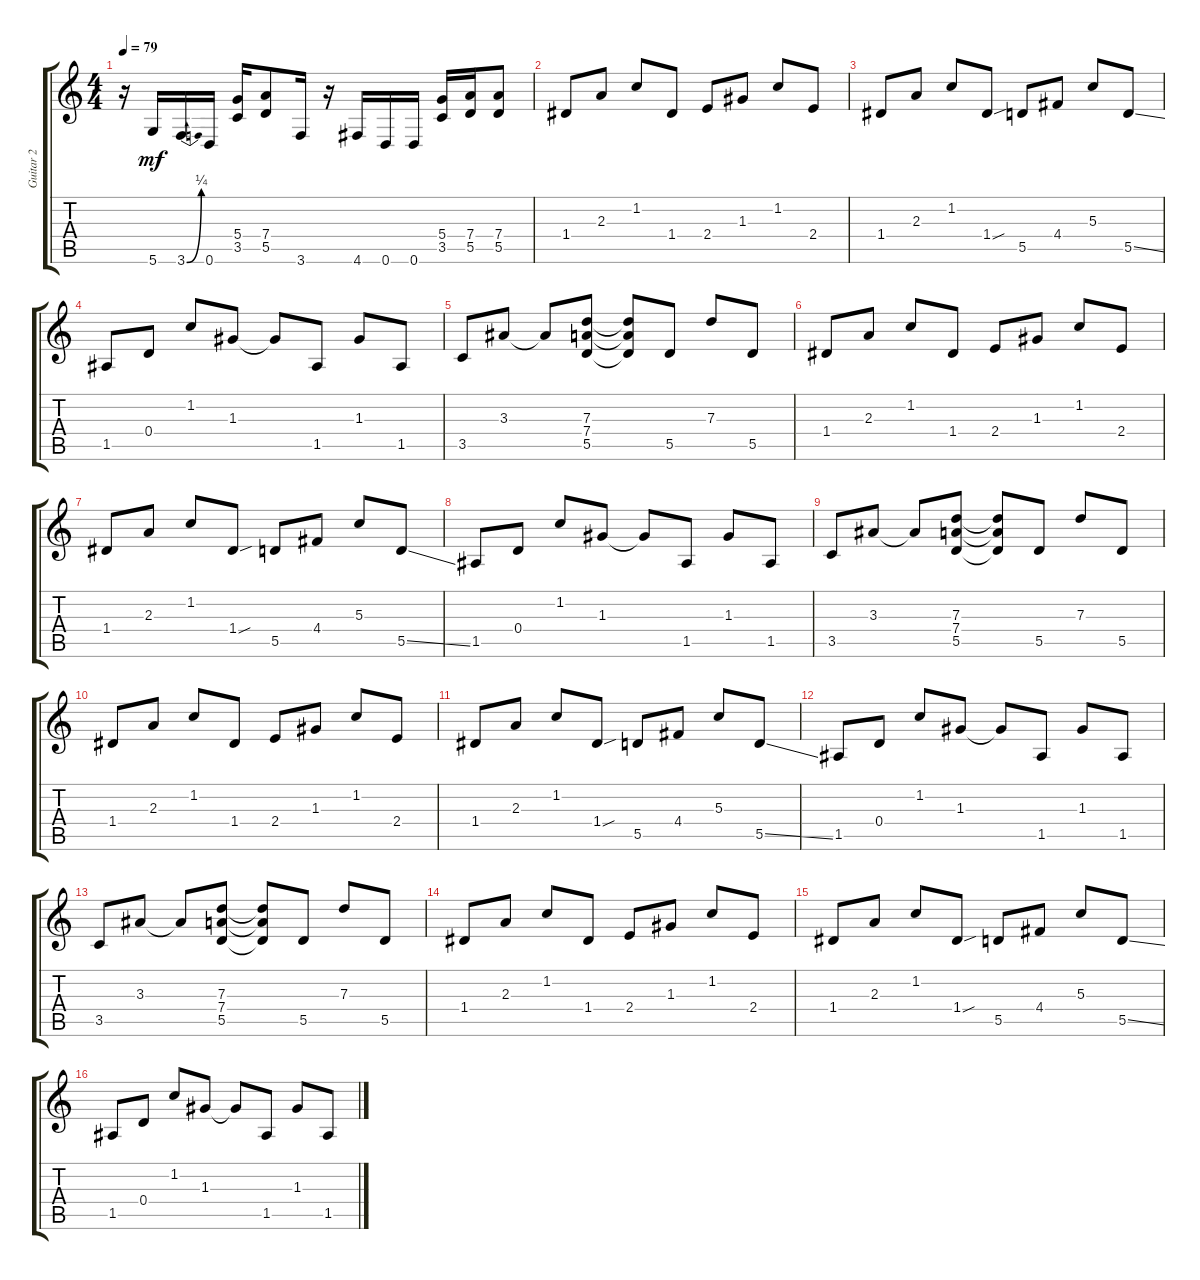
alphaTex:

\track ("Guitar 2" "Guitar 2") {instrument distortionguitar}
\staff {score tabs}
\tuning (E4 B3 G3 D3 A2 D2) {hide}
\ts (4 4)
\tempo 79
\clef g2
\ks c
r.16{dy mf} 5.6.16 3.6{be (bend 0 0 60 1)}.16 0.6.16 (5.4 3.5).16 (7.4 5.5).8 3.6.16 r.16 4.6.16 0.6.16 0.6.16 (5.4 3.5).16 (7.4 5.5).16 (7.4 5.5).8 |
1.4.8 2.3.8 1.2.8 1.4.8 2.4.8 1.3.8 1.2.8 2.4.8 |
1.4.8 2.3.8 1.2.8 1.4{sou}.8 5.5.8 4.4.8 5.3.8 5.5{ss}.8 |
1.5.8 0.4.8 1.2.8 1.3.8 1.3{t}.8 1.5.8 1.3.8 1.5.8 |
3.5.8 3.3.8 3.3{t}.8 (7.3 7.4 5.5).8 (7.3{t} 7.4{t} 5.5{t}).8 5.5.8 7.3.8 5.5.8 |
1.4.8 2.3.8 1.2.8 1.4.8 2.4.8 1.3.8 1.2.8 2.4.8 |
1.4.8 2.3.8 1.2.8 1.4{sou}.8 5.5.8 4.4.8 5.3.8 5.5{ss}.8 |
1.5.8 0.4.8 1.2.8 1.3.8 1.3{t}.8 1.5.8 1.3.8 1.5.8 |
3.5.8 3.3.8 3.3{t}.8 (7.3 7.4 5.5).8 (7.3{t} 7.4{t} 5.5{t}).8 5.5.8 7.3.8 5.5.8 |
1.4.8 2.3.8 1.2.8 1.4.8 2.4.8 1.3.8 1.2.8 2.4.8 |
1.4.8 2.3.8 1.2.8 1.4{sou}.8 5.5.8 4.4.8 5.3.8 5.5{ss}.8 |
1.5.8 0.4.8 1.2.8 1.3.8 1.3{t}.8 1.5.8 1.3.8 1.5.8 |
3.5.8 3.3.8 3.3{t}.8 (7.3 7.4 5.5).8 (7.3{t} 7.4{t} 5.5{t}).8 5.5.8 7.3.8 5.5.8 |
1.4.8 2.3.8 1.2.8 1.4.8 2.4.8 1.3.8 1.2.8 2.4.8 |
1.4.8 2.3.8 1.2.8 1.4{sou}.8 5.5.8 4.4.8 5.3.8 5.5{ss}.8 |
1.5.8 0.4.8 1.2.8 1.3.8 1.3{t}.8 1.5.8 1.3.8 1.5.8
